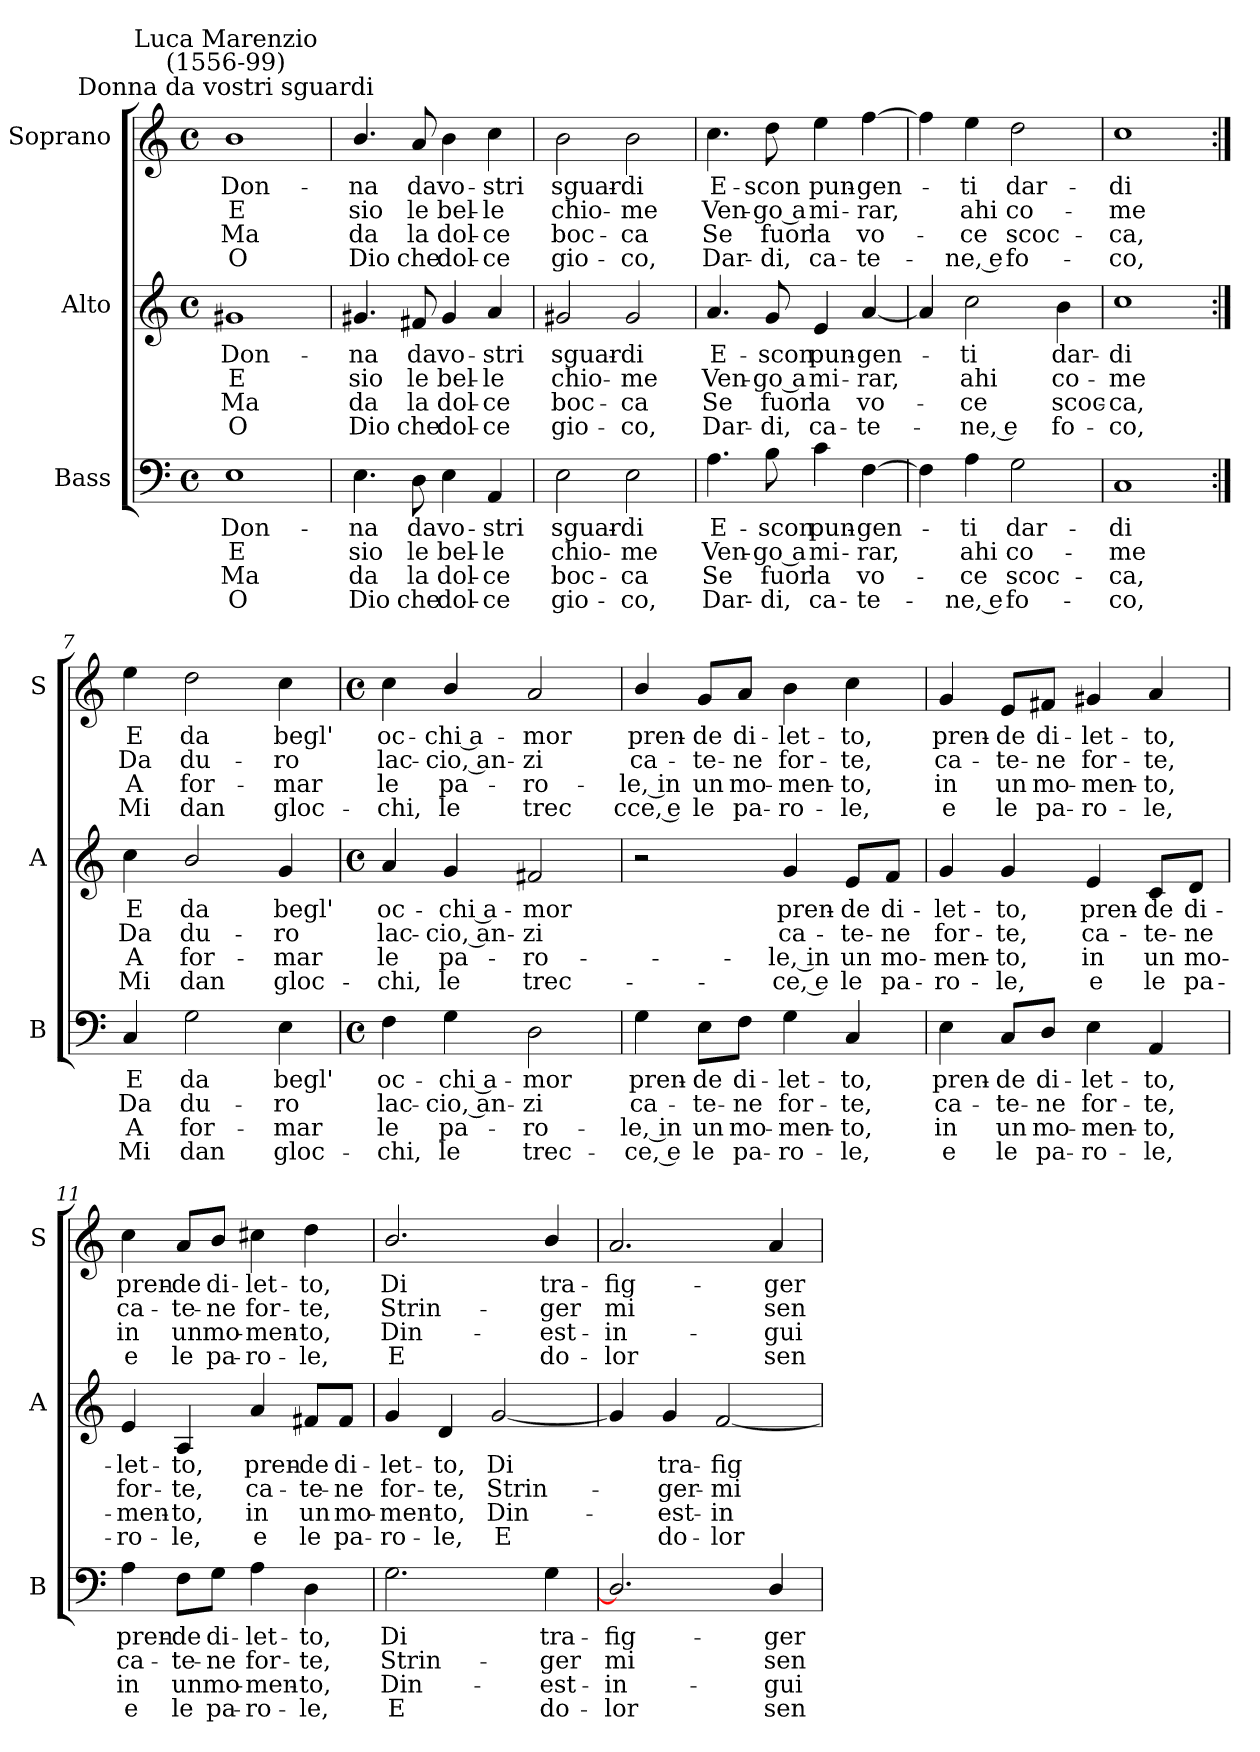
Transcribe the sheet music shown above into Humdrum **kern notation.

**kern	**text	**text	**text	**text	**kern	**text	**text	**text	**text	**kern	**text	**text	**text	**text
*part3	*part3	*part3	*part3	*part3	*part2	*part2	*part2	*part2	*part2	*part1	*part1	*part1	*part1	*part1
*staff3	*staff3	*staff3	*staff3	*staff3	*staff2	*staff2	*staff2	*staff2	*staff2	*staff1	*staff1	*staff1	*staff1	*staff1
*I"Bass	*	*	*	*	*I"Alto	*	*	*	*	*I"Soprano	*	*	*	*
*I'B	*	*	*	*	*I'A	*	*	*	*	*I'S	*	*	*	*
*clefF4	*	*	*	*	*clefG2	*	*	*	*	*clefG2	*	*	*	*
*k[]	*	*	*	*	*k[]	*	*	*	*	*k[]	*	*	*	*
*C:	*	*	*	*	*C:	*	*	*	*	*C:	*	*	*	*
*M4/4	*	*	*	*	*M4/4	*	*	*	*	*M4/4	*	*	*	*
*met(c)	*	*	*	*	*met(c)	*	*	*	*	*met(c)	*	*	*	*
=1	=1	=1	=1	=1	=1	=1	=1	=1	=1	=1	=1	=1	=1	=1
!	!	!	!	!	!	!	!	!	!	!LO:TX:a:cj:t=Donna da vostri sguardi	!	!	!	!
!	!	!	!	!	!	!	!	!	!	!LO:TX:a:cj:t=Luca Marenzio\n(1556-99)	!	!	!	!
!	!LO:LY:b	!LO:LY:b	!LO:LY:b	!LO:LY:b	!	!LO:LY:b	!LO:LY:b	!LO:LY:b	!LO:LY:b	!	!LO:LY:b	!LO:LY:b	!LO:LY:b	!LO:LY:b
1E	Don-	-E	Ma	O	1g#X	Don-	-E	Ma	O	1b	Don-	-E	Ma	O
=2	=2	=2	=2	=2	=2	=2	=2	=2	=2	=2	=2	=2	=2	=2
!	!LO:LY:b	!LO:LY:b	!LO:LY:b	!LO:LY:b	!	!LO:LY:b	!LO:LY:b	!LO:LY:b	!LO:LY:b	!	!LO:LY:b	!LO:LY:b	!LO:LY:b	!LO:LY:b
4.E	na	sio	da	Dio	4.g#X	na	sio	da	Dio	4.b/	na	sio	da	Dio
!	!LO:LY:b	!LO:LY:b	!LO:LY:b	!LO:LY:b	!	!LO:LY:b	!LO:LY:b	!LO:LY:b	!LO:LY:b	!	!LO:LY:b	!LO:LY:b	!LO:LY:b	!LO:LY:b
8D	da	le	la	che	8f#X	da	le	la	che	8a	da	le	la	che
!	!LO:LY:b	!LO:LY:b	!LO:LY:b	!LO:LY:b	!	!LO:LY:b	!LO:LY:b	!LO:LY:b	!LO:LY:b	!	!LO:LY:b	!LO:LY:b	!LO:LY:b	!LO:LY:b
4E	vo-	-bel-	-dol-	-dol-	4g#	vo-	-bel-	-dol-	-dol-	4b	vo-	-bel-	-dol-	-dol-
!	!LO:LY:b	!LO:LY:b	!LO:LY:b	!LO:LY:b	!	!LO:LY:b	!LO:LY:b	!LO:LY:b	!LO:LY:b	!	!LO:LY:b	!LO:LY:b	!LO:LY:b	!LO:LY:b
4AA	-stri	le	ce	ce	4a	-stri	le	ce	ce	4cc	-stri	le	ce	ce
=3	=3	=3	=3	=3	=3	=3	=3	=3	=3	=3	=3	=3	=3	=3
!	!LO:LY:b	!LO:LY:b	!LO:LY:b	!LO:LY:b	!	!LO:LY:b	!LO:LY:b	!LO:LY:b	!LO:LY:b	!	!LO:LY:b	!LO:LY:b	!LO:LY:b	!LO:LY:b
2E	sguar-	-chio-	-boc-	-gio-	2g#X	sguar-	-chio-	-boc-	-gio-	2b	sguar-	-chio-	-boc-	-gio-
!	!LO:LY:b	!LO:LY:b	!LO:LY:b	!LO:LY:b	!	!LO:LY:b	!LO:LY:b	!LO:LY:b	!LO:LY:b	!	!LO:LY:b	!LO:LY:b	!LO:LY:b	!LO:LY:b
2E	-di	me	ca	co,	2g#	-di	me	ca	co,	2b	-di	me	ca	co,
=4	=4	=4	=4	=4	=4	=4	=4	=4	=4	=4	=4	=4	=4	=4
!	!LO:LY:b	!LO:LY:b	!LO:LY:b	!LO:LY:b	!	!LO:LY:b	!LO:LY:b	!LO:LY:b	!LO:LY:b	!	!LO:LY:b	!LO:LY:b	!LO:LY:b	!LO:LY:b
4.A	E-	-Ven-	-Se	Dar-	4.a	E-	-Ven-	-Se	Dar-	4.cc	E-	-Ven-	-Se	Dar-
!	!LO:LY:b	!LO:LY:b	!LO:LY:b	!LO:LY:b	!	!LO:LY:b	!LO:LY:b	!LO:LY:b	!LO:LY:b	!	!LO:LY:b	!LO:LY:b	!LO:LY:b	!LO:LY:b
8B	-scon	go a	fuor	di,	8g	-scon	go a	fuor	di,	8dd	-scon	go a	fuor	di,
!	!LO:LY:b	!LO:LY:b	!LO:LY:b	!LO:LY:b	!	!LO:LY:b	!LO:LY:b	!LO:LY:b	!LO:LY:b	!	!LO:LY:b	!LO:LY:b	!LO:LY:b	!LO:LY:b
4c	pun-	-mi-	-la	ca-	4e	pun-	-mi-	-la	ca-	4ee	pun-	-mi-	-la	ca-
!	!LO:LY:b	!LO:LY:b	!LO:LY:b	!LO:LY:b	!	!LO:LY:b	!LO:LY:b	!LO:LY:b	!LO:LY:b	!	!LO:LY:b	!LO:LY:b	!LO:LY:b	!LO:LY:b
[4F	-gen-	rar,	vo-	te-	[4a	-gen-	rar,	vo-	te-	[4ff	-gen-	rar,	vo-	-te-
=5	=5	=5	=5	=5	=5	=5	=5	=5	=5	=5	=5	=5	=5	=5
4F]	.	.	.	.	4a]	.	.	.	.	4ff]	.	.	.	.
!	!LO:LY:b	!LO:LY:b	!LO:LY:b	!LO:LY:b	!	!LO:LY:b	!LO:LY:b	!LO:LY:b	!LO:LY:b	!	!LO:LY:b	!LO:LY:b	!LO:LY:b	!LO:LY:b
4A	ti	ahi	ce	ne, e	2cc	ti	ahi	ce	ne, e	4ee	ti	ahi	ce	ne, e
!	!LO:LY:b	!LO:LY:b	!LO:LY:b	!LO:LY:b	!	!	!	!	!	!	!LO:LY:b	!LO:LY:b	!LO:LY:b	!LO:LY:b
2G	dar-	-co-	-scoc-	-fo-	.	.	.	.	.	2dd	dar-	-co-	-scoc-	-fo-
!	!	!	!	!	!	!LO:LY:b	!LO:LY:b	!LO:LY:b	!LO:LY:b	!	!	!	!	!
.	.	.	.	.	4b	dar-	-co-	-scoc-	-fo-	.	.	.	.	.
=6	=6	=6	=6	=6	=6	=6	=6	=6	=6	=6	=6	=6	=6	=6
!	!LO:LY:b	!LO:LY:b	!LO:LY:b	!LO:LY:b	!	!LO:LY:b	!LO:LY:b	!LO:LY:b	!LO:LY:b	!	!LO:LY:b	!LO:LY:b	!LO:LY:b	!LO:LY:b
1C	-di	me	ca,	co,	1cc	-di	me	ca,	co,	1cc	-di	me	ca,	co,
=7:|!	=7:|!	=7:|!	=7:|!	=7:|!	=7:|!	=7:|!	=7:|!	=7:|!	=7:|!	=7:|!	=7:|!	=7:|!	=7:|!	=7:|!
!	!LO:LY:b	!LO:LY:b	!LO:LY:b	!LO:LY:b	!	!LO:LY:b	!LO:LY:b	!LO:LY:b	!LO:LY:b	!	!LO:LY:b	!LO:LY:b	!LO:LY:b	!LO:LY:b
4C	E	Da	A	Mi	4cc	E	Da	A	Mi	4ee	E	Da	A	Mi
!	!LO:LY:b	!LO:LY:b	!LO:LY:b	!LO:LY:b	!	!LO:LY:b	!LO:LY:b	!LO:LY:b	!LO:LY:b	!	!LO:LY:b	!LO:LY:b	!LO:LY:b	!LO:LY:b
2G	da	du-	-for-	-dan	2b/	da	du-	-for-	-dan	2dd	da	du-	-for-	-dan
!	!LO:LY:b	!LO:LY:b	!LO:LY:b	!LO:LY:b	!	!LO:LY:b	!LO:LY:b	!LO:LY:b	!LO:LY:b	!	!LO:LY:b	!LO:LY:b	!LO:LY:b	!LO:LY:b
4E	begl'	ro	mar	gloc-	4g	begl'	ro	mar	gloc-	4cc	begl'	ro	mar	gloc-
!!LO:LB:g=z
=8	=8	=8	=8	=8	=8	=8	=8	=8	=8	=8	=8	=8	=8	=8
*M4/4	*	*	*	*	*M4/4	*	*	*	*	*M4/4	*	*	*	*
*met(c)	*	*	*	*	*met(c)	*	*	*	*	*met(c)	*	*	*	*
!	!LO:LY:b	!LO:LY:b	!LO:LY:b	!LO:LY:b	!	!LO:LY:b	!LO:LY:b	!LO:LY:b	!LO:LY:b	!	!LO:LY:b	!LO:LY:b	!LO:LY:b	!LO:LY:b
4F	-oc-	-lac-	-le	chi,	4a	-oc-	-lac-	-le	chi,	4cc	-oc-	-lac-	-le	chi,
!	!LO:LY:b	!LO:LY:b	!LO:LY:b	!LO:LY:b	!	!LO:LY:b	!LO:LY:b	!LO:LY:b	!LO:LY:b	!	!LO:LY:b	!LO:LY:b	!LO:LY:b	!LO:LY:b
4G	chi a-	-cio, an-	-pa-	-le	4g	chi a-	-cio, an-	-pa-	-le	4b/	chi a-	-cio, an-	-pa-	-le
!	!LO:LY:b	!LO:LY:b	!LO:LY:b	!LO:LY:b	!	!LO:LY:b	!LO:LY:b	!LO:LY:b	!LO:LY:b	!	!LO:LY:b	!LO:LY:b	!LO:LY:b	!LO:LY:b
2D	mor	zi	ro-	-trec-	2f#X	mor	zi	ro-	-trec-	2a	mor	zi	ro-	-trec
=9	=9	=9	=9	=9	=9	=9	=9	=9	=9	=9	=9	=9	=9	=9
!	!LO:LY:b	!LO:LY:b	!LO:LY:b	!LO:LY:b	!	!	!	!	!	!	!LO:LY:b	!LO:LY:b	!LO:LY:b	!LO:LY:b
4G	-pren-	-ca-	-le, in	ce, e	2r	.	.	.	.	4b/	pren-	-ca-	-le, in	cce, e
!	!LO:LY:b	!LO:LY:b	!LO:LY:b	!LO:LY:b	!	!	!	!	!	!	!LO:LY:b	!LO:LY:b	!LO:LY:b	!LO:LY:b
8E\L	de	te-	-un	le	.	.	.	.	.	8g/L	de	te-	-un	le
!	!LO:LY:b	!LO:LY:b	!LO:LY:b	!LO:LY:b	!	!	!	!	!	!	!LO:LY:b	!LO:LY:b	!LO:LY:b	!LO:LY:b
8F\J	di-	-ne	mo-	-pa-	.	.	.	.	.	8a/J	di-	-ne	mo-	-pa-
!	!LO:LY:b	!LO:LY:b	!LO:LY:b	!LO:LY:b	!	!LO:LY:b	!LO:LY:b	!LO:LY:b	!LO:LY:b	!	!LO:LY:b	!LO:LY:b	!LO:LY:b	!LO:LY:b
4G	-let-	-for-	-men-	-ro-	4g	-pren-	-ca-	-le, in	ce, e	4b	-let-	-for-	-men-	-ro-
!	!LO:LY:b	!LO:LY:b	!LO:LY:b	!LO:LY:b	!	!LO:LY:b	!LO:LY:b	!LO:LY:b	!LO:LY:b	!	!LO:LY:b	!LO:LY:b	!LO:LY:b	!LO:LY:b
4C	-to,	te,	to,	le,	8e/L	de	te-	-un	le	4cc	-to,	te,	to,	le,
!	!	!	!	!	!	!LO:LY:b	!LO:LY:b	!LO:LY:b	!LO:LY:b	!	!	!	!	!
.	.	.	.	.	8f/J	di-	-ne	mo-	-pa-	.	.	.	.	.
=10	=10	=10	=10	=10	=10	=10	=10	=10	=10	=10	=10	=10	=10	=10
!	!LO:LY:b	!LO:LY:b	!LO:LY:b	!LO:LY:b	!	!LO:LY:b	!LO:LY:b	!LO:LY:b	!LO:LY:b	!	!LO:LY:b	!LO:LY:b	!LO:LY:b	!LO:LY:b
4E	pren-	-ca-	-in	e	4g	-let-	-for-	-men-	-ro-	4g	pren-	-ca-	-in	e
!	!LO:LY:b	!LO:LY:b	!LO:LY:b	!LO:LY:b	!	!LO:LY:b	!LO:LY:b	!LO:LY:b	!LO:LY:b	!	!LO:LY:b	!LO:LY:b	!LO:LY:b	!LO:LY:b
8C/L	de	te-	-un	le	4g	-to,	te,	to,	le,	8e/L	de	te-	-un	le
!	!LO:LY:b	!LO:LY:b	!LO:LY:b	!LO:LY:b	!	!	!	!	!	!	!LO:LY:b	!LO:LY:b	!LO:LY:b	!LO:LY:b
8D/J	di-	-ne	mo-	-pa-	.	.	.	.	.	8f#X/J	di-	-ne	mo-	-pa-
!	!LO:LY:b	!LO:LY:b	!LO:LY:b	!LO:LY:b	!	!LO:LY:b	!LO:LY:b	!LO:LY:b	!LO:LY:b	!	!LO:LY:b	!LO:LY:b	!LO:LY:b	!LO:LY:b
4E	-let-	-for-	-men-	-ro-	4e	pren-	-ca-	-in	e	4g#X	-let-	-for-	-men-	-ro-
!	!LO:LY:b	!LO:LY:b	!LO:LY:b	!LO:LY:b	!	!LO:LY:b	!LO:LY:b	!LO:LY:b	!LO:LY:b	!	!LO:LY:b	!LO:LY:b	!LO:LY:b	!LO:LY:b
4AA	-to,	te,	to,	le,	8c/L	de	te-	-un	le	4a	-to,	te,	to,	le,
!	!	!	!	!	!	!LO:LY:b	!LO:LY:b	!LO:LY:b	!LO:LY:b	!	!	!	!	!
.	.	.	.	.	8d/J	di-	-ne	mo-	-pa-	.	.	.	.	.
=11	=11	=11	=11	=11	=11	=11	=11	=11	=11	=11	=11	=11	=11	=11
!	!LO:LY:b	!LO:LY:b	!LO:LY:b	!LO:LY:b	!	!LO:LY:b	!LO:LY:b	!LO:LY:b	!LO:LY:b	!	!LO:LY:b	!LO:LY:b	!LO:LY:b	!LO:LY:b
4A	pren-	-ca-	-in	e	4e	-let-	-for-	-men-	-ro-	4cc	pren-	-ca-	-in	e
!	!LO:LY:b	!LO:LY:b	!LO:LY:b	!LO:LY:b	!	!LO:LY:b	!LO:LY:b	!LO:LY:b	!LO:LY:b	!	!LO:LY:b	!LO:LY:b	!LO:LY:b	!LO:LY:b
8F\L	de	te-	-un	le	4A	-to,	te,	to,	le,	8a/L	de	te-	-un	le
!	!LO:LY:b	!LO:LY:b	!LO:LY:b	!LO:LY:b	!	!	!	!	!	!	!LO:LY:b	!LO:LY:b	!LO:LY:b	!LO:LY:b
8G\J	di-	-ne	mo-	-pa-	.	.	.	.	.	8b/J	di-	-ne	mo-	-pa-
!	!LO:LY:b	!LO:LY:b	!LO:LY:b	!LO:LY:b	!	!LO:LY:b	!LO:LY:b	!LO:LY:b	!LO:LY:b	!	!LO:LY:b	!LO:LY:b	!LO:LY:b	!LO:LY:b
4A	-let-	-for-	-men-	-ro-	4a	pren-	-ca-	-in	e	4cc#X	-let-	-for-	-men-	-ro-
!	!LO:LY:b	!LO:LY:b	!LO:LY:b	!LO:LY:b	!	!LO:LY:b	!LO:LY:b	!LO:LY:b	!LO:LY:b	!	!LO:LY:b	!LO:LY:b	!LO:LY:b	!LO:LY:b
4D	-to,	te,	to,	le,	8f#X/L	de	te-	-un	le	4dd	-to,	te,	to,	le,
!	!	!	!	!	!	!LO:LY:b	!LO:LY:b	!LO:LY:b	!LO:LY:b	!	!	!	!	!
.	.	.	.	.	8f#/J	di-	-ne	mo-	-pa-	.	.	.	.	.
!!LO:LB:g=z
=12	=12	=12	=12	=12	=12	=12	=12	=12	=12	=12	=12	=12	=12	=12
!	!LO:LY:b	!LO:LY:b	!LO:LY:b	!LO:LY:b	!	!LO:LY:b	!LO:LY:b	!LO:LY:b	!LO:LY:b	!	!LO:LY:b	!LO:LY:b	!LO:LY:b	!LO:LY:b
2.G	Di	Strin-	-Din-	-E	4g	-let-	-for-	-men-	-ro-	2.b/	Di	Strin-	-Din-	-E
!	!	!	!	!	!	!LO:LY:b	!LO:LY:b	!LO:LY:b	!LO:LY:b	!	!	!	!	!
.	.	.	.	.	4d	-to,	te,	to,	le,	.	.	.	.	.
!	!	!	!	!	!	!LO:LY:b	!LO:LY:b	!LO:LY:b	!LO:LY:b	!	!	!	!	!
.	.	.	.	.	[2g	Di	Strin-	Din-	E	.	.	.	.	.
!	!LO:LY:b	!LO:LY:b	!LO:LY:b	!LO:LY:b	!	!	!	!	!	!	!LO:LY:b	!LO:LY:b	!LO:LY:b	!LO:LY:b
4G	tra-	-ger	est-	-do-	.	.	.	.	.	4b/	tra-	-ger	est-	-do-
=13	=13	=13	=13	=13	=13	=13	=13	=13	=13	=13	=13	=13	=13	=13
!	!LO:LY:b	!LO:LY:b	!LO:LY:b	!LO:LY:b	!	!	!	!	!	!	!LO:LY:b	!LO:LY:b	!LO:LY:b	!LO:LY:b
2.D/]	-fig-	-mi	in-	-lor	4g]	.	.	.	.	2.a	-fig-	-mi	in-	-lor
!	!	!	!	!	!	!LO:LY:b	!LO:LY:b	!LO:LY:b	!LO:LY:b	!	!	!	!	!
.	.	.	.	.	4g	tra-	-ger-	-est-	-do-	.	.	.	.	.
!	!	!	!	!	!	!LO:LY:b	!LO:LY:b	!LO:LY:b	!LO:LY:b	!	!	!	!	!
.	.	.	.	.	[2f	-fig-	mi	in-	lor	.	.	.	.	.
!	!LO:LY:b	!LO:LY:b	!LO:LY:b	!LO:LY:b	!	!	!	!	!	!	!LO:LY:b	!LO:LY:b	!LO:LY:b	!LO:LY:b
4D/	ger-	-sen-	-gui-	-sen-	.	.	.	.	.	4a	ger-	-sen-	-gui-	-sen-
=	=	=	=	=	=	=	=	=	=	=	=	=	=	=
*-	*-	*-	*-	*-	*-	*-	*-	*-	*-	*-	*-	*-	*-	*-
